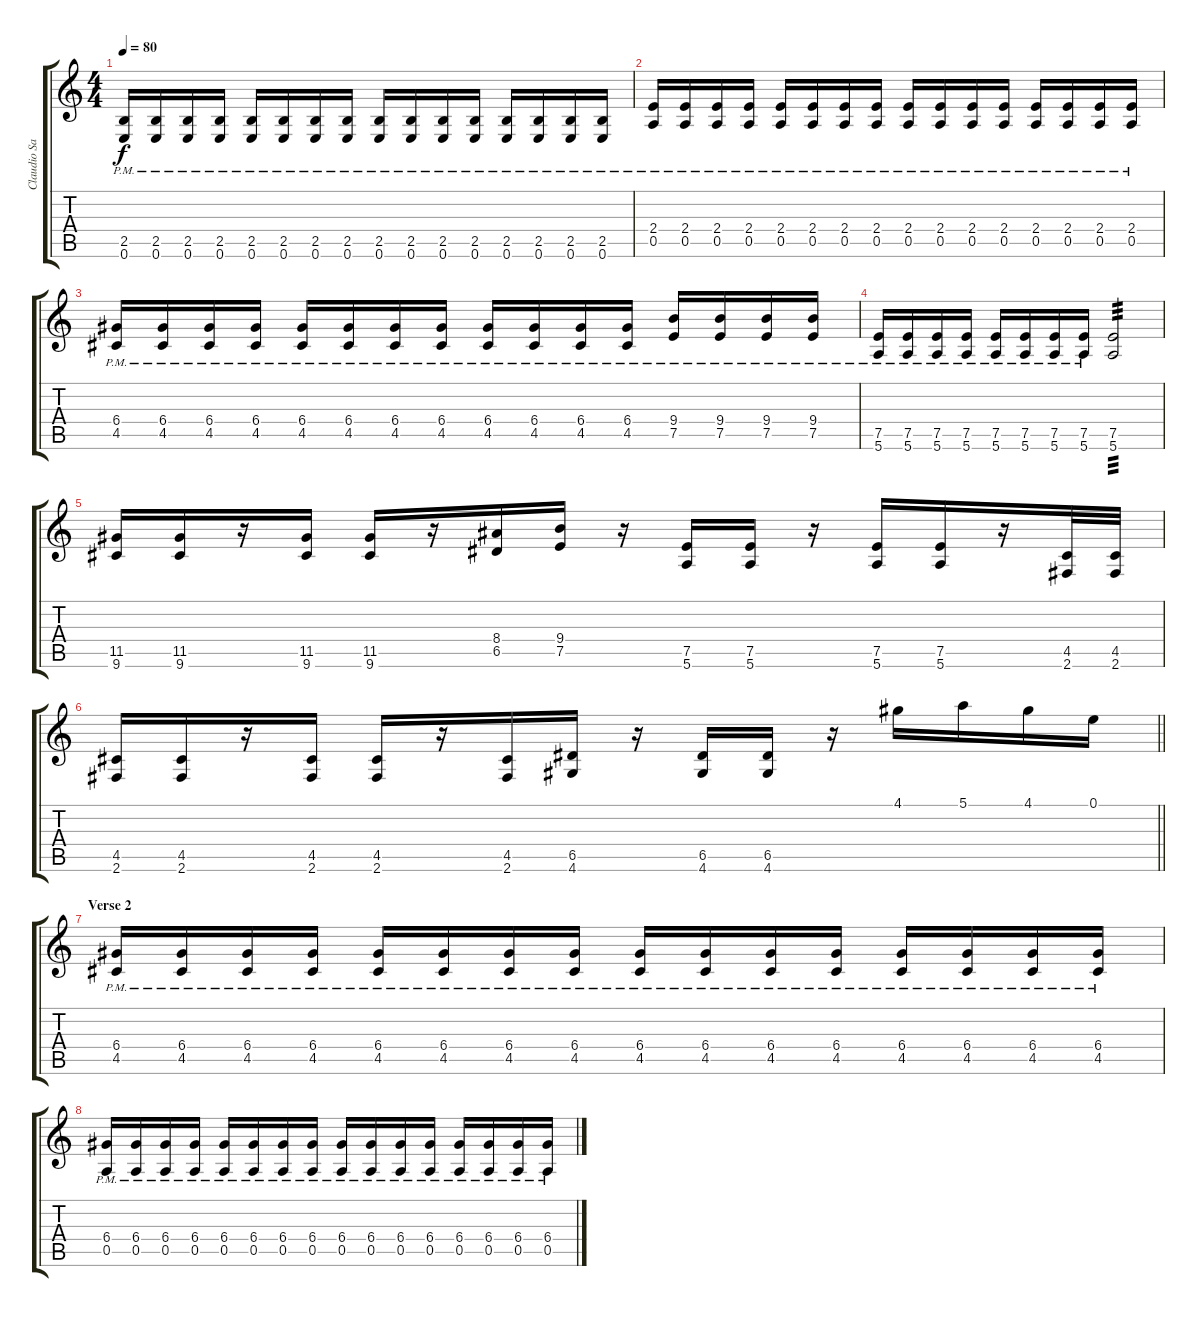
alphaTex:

\track ("Claudio Sanchez" "Claudio Sa") {instrument distortionguitar}
\staff {score tabs}
\tuning (E4 B3 G3 D3 A2 E2) {hide}
\ts (4 4)
\tempo 80
\clef g2
\ks c
(2.5{pm} 0.6{pm}).16{dy f} (2.5{pm} 0.6{pm}).16 (2.5{pm} 0.6{pm}).16 (2.5{pm} 0.6{pm}).16 (2.5{pm} 0.6{pm}).16 (2.5{pm} 0.6{pm}).16 (2.5{pm} 0.6{pm}).16 (2.5{pm} 0.6{pm}).16 (2.5{pm} 0.6{pm}).16 (2.5{pm} 0.6{pm}).16 (2.5{pm} 0.6{pm}).16 (2.5{pm} 0.6{pm}).16 (2.5{pm} 0.6{pm}).16 (2.5{pm} 0.6{pm}).16 (2.5{pm} 0.6{pm}).16 (2.5{pm} 0.6{pm}).16 |
(2.4{pm} 0.5{pm}).16 (2.4{pm} 0.5{pm}).16 (2.4{pm} 0.5{pm}).16 (2.4{pm} 0.5{pm}).16 (2.4{pm} 0.5{pm}).16 (2.4{pm} 0.5{pm}).16 (2.4{pm} 0.5{pm}).16 (2.4{pm} 0.5{pm}).16 (2.4{pm} 0.5{pm}).16 (2.4{pm} 0.5{pm}).16 (2.4{pm} 0.5{pm}).16 (2.4{pm} 0.5{pm}).16 (2.4{pm} 0.5{pm}).16 (2.4{pm} 0.5{pm}).16 (2.4{pm} 0.5{pm}).16 (2.4{pm} 0.5{pm}).16 |
(6.4{pm} 4.5{pm}).16 (6.4{pm} 4.5{pm}).16 (6.4{pm} 4.5{pm}).16 (6.4{pm} 4.5{pm}).16 (6.4{pm} 4.5{pm}).16 (6.4{pm} 4.5{pm}).16 (6.4{pm} 4.5{pm}).16 (6.4{pm} 4.5{pm}).16 (6.4{pm} 4.5{pm}).16 (6.4{pm} 4.5{pm}).16 (6.4{pm} 4.5{pm}).16 (6.4{pm} 4.5{pm}).16 (9.4{pm} 7.5{pm}).16 (9.4{pm} 7.5{pm}).16 (9.4{pm} 7.5{pm}).16 (9.4{pm} 7.5{pm}).16 |
(7.5{pm} 5.6{pm}).16 (7.5{pm} 5.6{pm}).16 (7.5{pm} 5.6{pm}).16 (7.5{pm} 5.6{pm}).16 (7.5{pm} 5.6{pm}).16 (7.5{pm} 5.6{pm}).16 (7.5{pm} 5.6{pm}).16 (7.5{pm} 5.6{pm}).16 (7.5 5.6).2{tp 3} |
(11.5 9.6).16 (11.5 9.6).16 r.16 (11.5 9.6).16 (11.5 9.6).16 r.16 (8.4 6.5).16 (9.4 7.5).16 r.16 (7.5 5.6).16 (7.5 5.6).16 r.16 (7.5 5.6).16 (7.5 5.6).16 r.16 (4.5 2.6).32 (4.5 2.6).32 |
\barLineRight lightlight
(4.5 2.6).16 (4.5 2.6).16 r.16 (4.5 2.6).16 (4.5 2.6).16 r.16 (4.5 2.6).16 (6.5 4.6).16 r.16 (6.5 4.6).16 (6.5 4.6).16 r.16 4.1.16 5.1.16 4.1.16 0.1.16 |
\section ("" "Verse 2")
(6.4{pm} 4.5{pm}).16 (6.4{pm} 4.5{pm}).16 (6.4{pm} 4.5{pm}).16 (6.4{pm} 4.5{pm}).16 (6.4{pm} 4.5{pm}).16 (6.4{pm} 4.5{pm}).16 (6.4{pm} 4.5{pm}).16 (6.4{pm} 4.5{pm}).16 (6.4{pm} 4.5{pm}).16 (6.4{pm} 4.5{pm}).16 (6.4{pm} 4.5{pm}).16 (6.4{pm} 4.5{pm}).16 (6.4{pm} 4.5{pm}).16 (6.4{pm} 4.5{pm}).16 (6.4{pm} 4.5{pm}).16 (6.4{pm} 4.5{pm}).16 |
(6.4{pm} 0.5{pm}).16 (6.4{pm} 0.5{pm}).16 (6.4{pm} 0.5{pm}).16 (6.4{pm} 0.5{pm}).16 (6.4{pm} 0.5{pm}).16 (6.4{pm} 0.5{pm}).16 (6.4{pm} 0.5{pm}).16 (6.4{pm} 0.5{pm}).16 (6.4{pm} 0.5{pm}).16 (6.4{pm} 0.5{pm}).16 (6.4{pm} 0.5{pm}).16 (6.4{pm} 0.5{pm}).16 (6.4{pm} 0.5{pm}).16 (6.4{pm} 0.5{pm}).16 (6.4{pm} 0.5{pm}).16 (6.4{pm} 0.5{pm}).16
